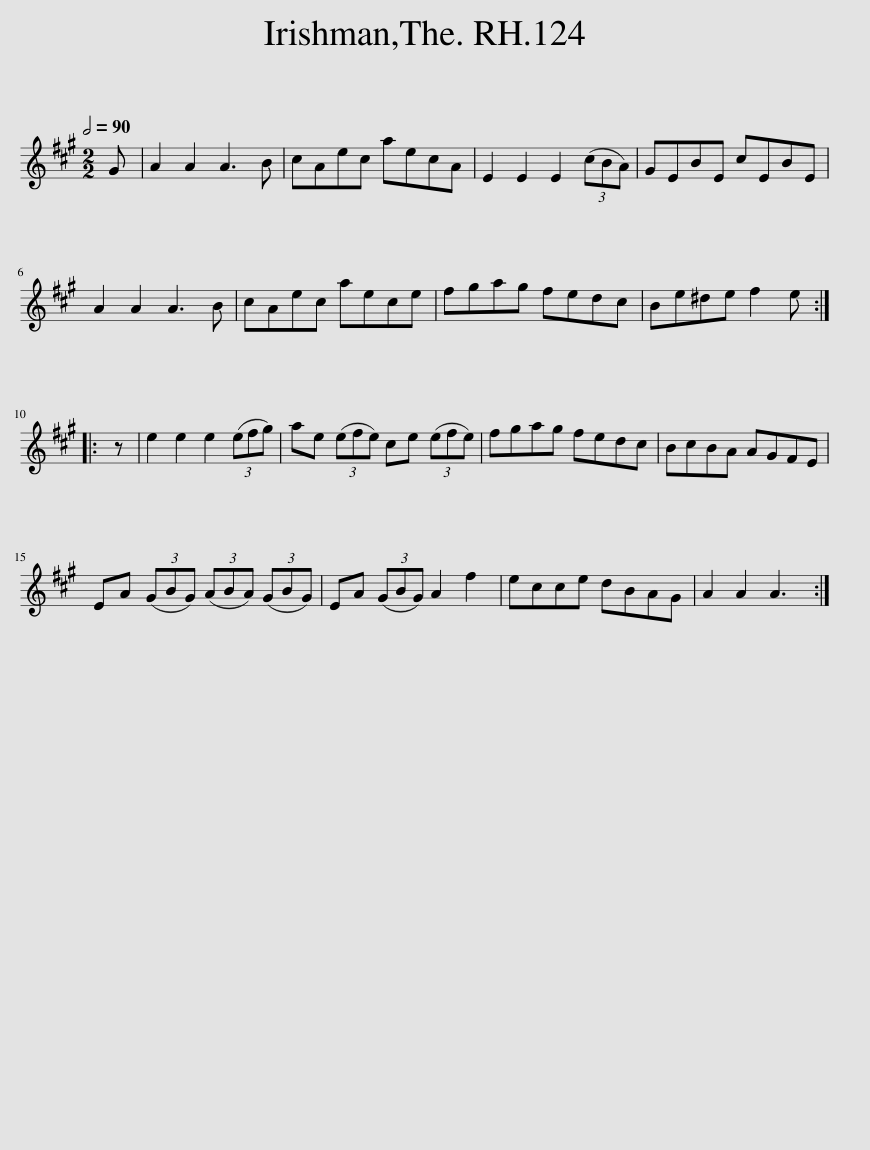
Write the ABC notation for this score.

X:1
L:1/8
Q:1/2=90
M:2/2
I:linebreak $
K:A
V:1 treble
V:1
 G | A2 A2 A3 B | cAec aecA | E2 E2 E2 (3(cBA) | GEBE cEBE |$ %5
 A2 A2 A3 B | cAec aece | fgag fedc | Be^de f2 e ::$ z | %10
 e2 e2 e2 (3(efg) | ae (3(efe) ce (3(efe) | fgag fedc | BcBA AGFE |$ EA (3(GBG) (3(ABA) (3(GBG) | %15
 EA (3(GBG) A2 f2 | ecce dBAG | A2 A2 A3 :| %18
